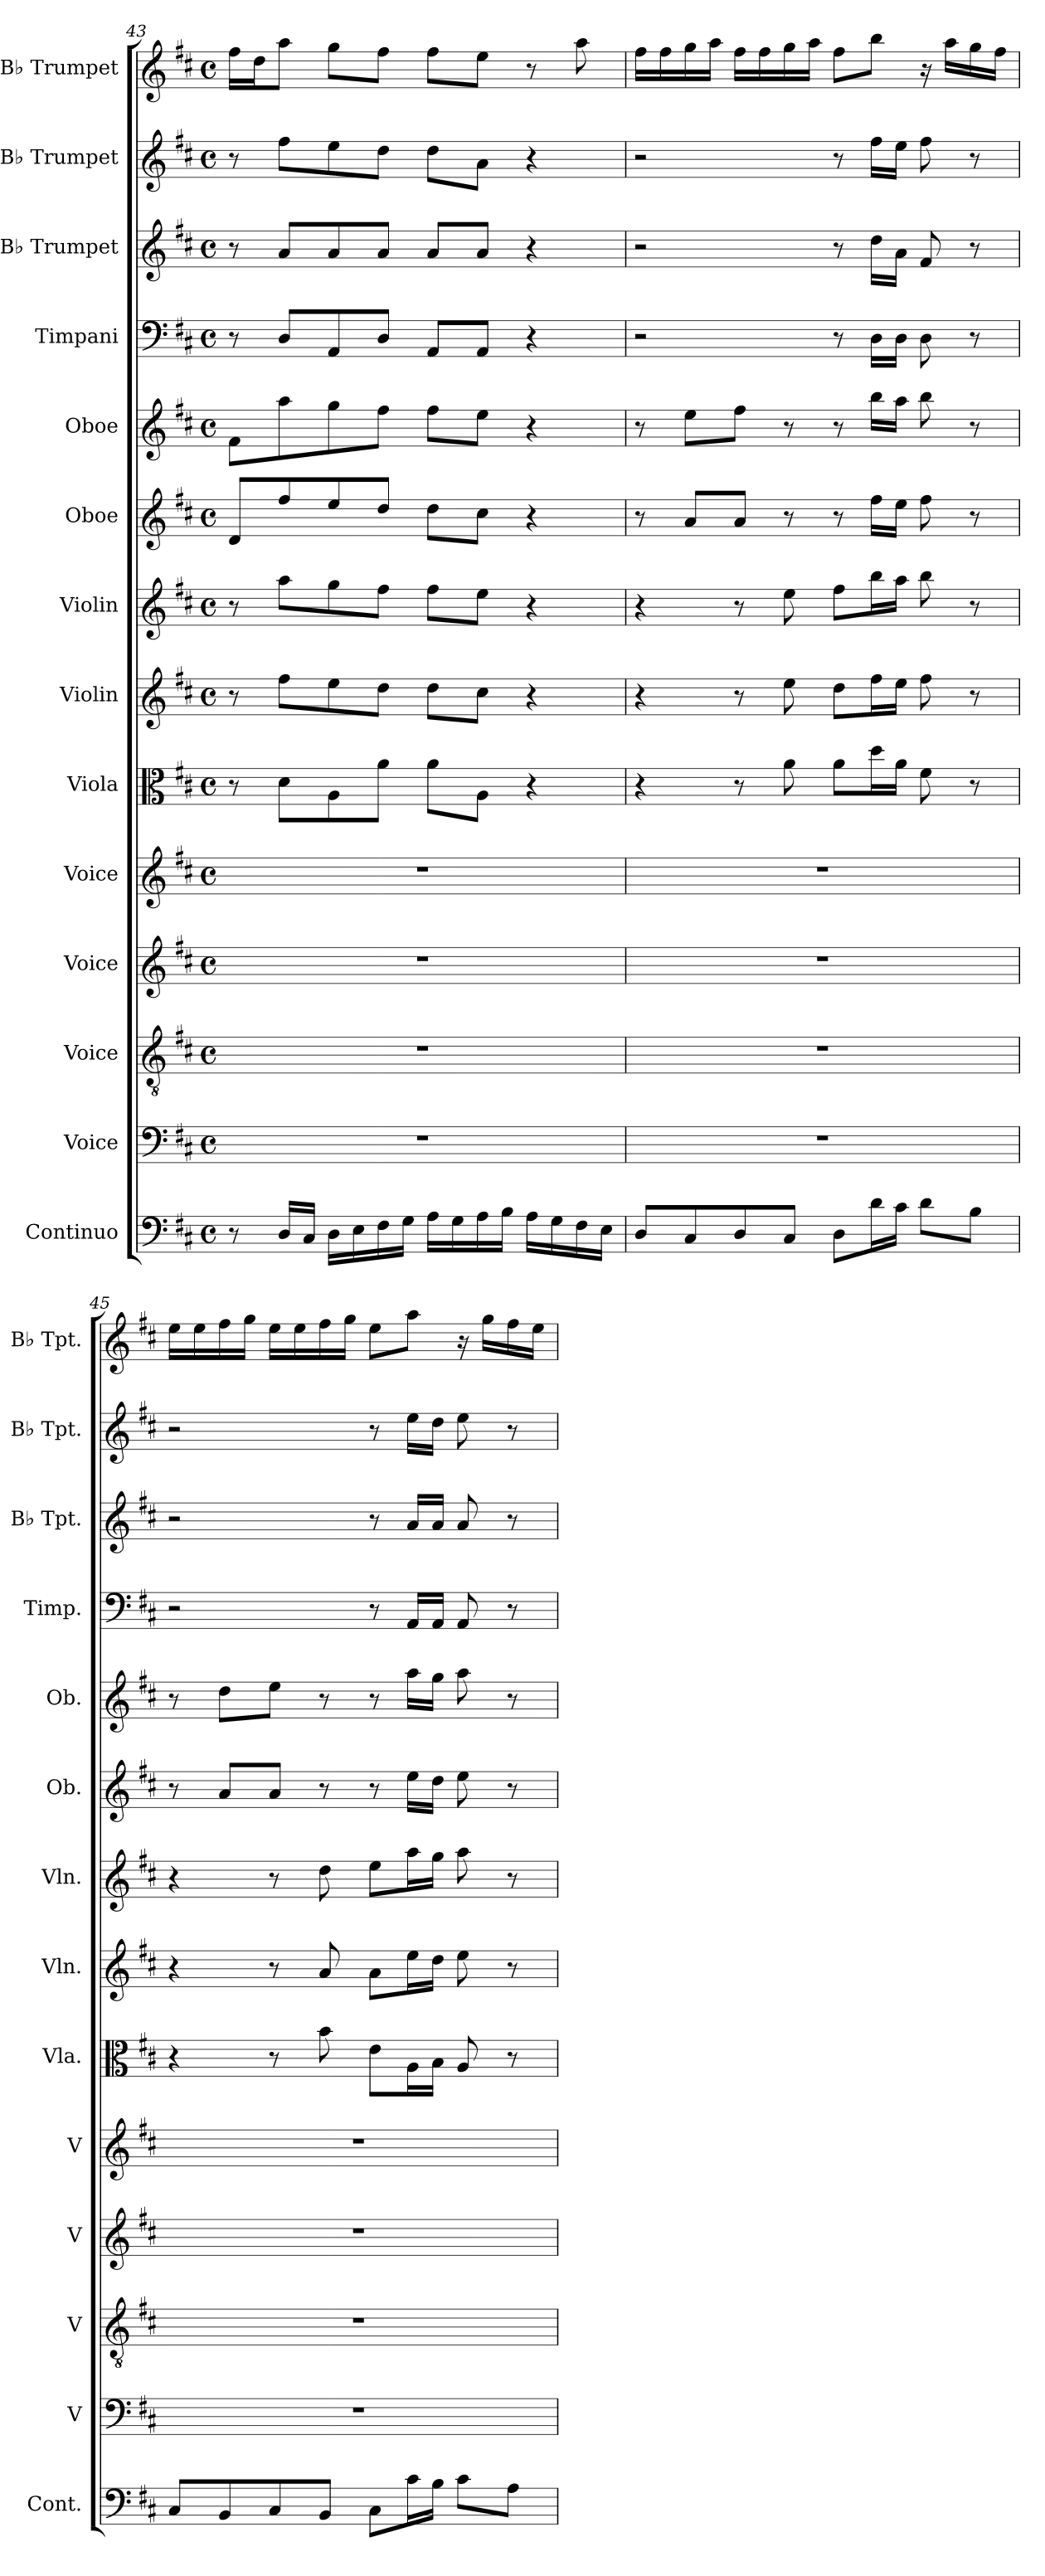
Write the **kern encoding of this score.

**kern	**kern	**kern	**kern	**kern	**kern	**kern	**kern	**kern	**kern	**kern	**kern	**kern	**kern
*part14	*part13	*part12	*part11	*part10	*part9	*part8	*part7	*part6	*part5	*part4	*part3	*part2	*part1
*staff14	*staff13	*staff12	*staff11	*staff10	*staff9	*staff8	*staff7	*staff6	*staff5	*staff4	*staff3	*staff2	*staff1
*I"Continuo	*I"Voice	*I"Voice	*I"Voice	*I"Voice	*I"Viola	*I"Violin	*I"Violin	*I"Oboe	*I"Oboe	*I"Timpani	*I"B♭ Trumpet	*I"B♭ Trumpet	*I"B♭ Trumpet
*I'Cont.	*I'V	*I'V	*I'V	*I'V	*I'Vla.	*I'Vln.	*I'Vln.	*I'Ob.	*I'Ob.	*I'Timp.	*I'B♭ Tpt.	*I'B♭ Tpt.	*I'B♭ Tpt.
*clefF4	*clefF4	*clefGv2	*clefG2	*clefG2	*clefC3	*clefG2	*clefG2	*clefG2	*clefG2	*clefF4	*clefG2	*clefG2	*clefG2
*k[f#c#]	*k[f#c#]	*k[f#c#]	*k[f#c#]	*k[f#c#]	*k[f#c#]	*k[f#c#]	*k[f#c#]	*k[f#c#]	*k[f#c#]	*k[f#c#]	*k[f#c#]	*k[f#c#]	*k[f#c#]
*M4/4	*M4/4	*M4/4	*M4/4	*M4/4	*M4/4	*M4/4	*M4/4	*M4/4	*M4/4	*M4/4	*M4/4	*M4/4	*M4/4
*met(c)	*met(c)	*met(c)	*met(c)	*met(c)	*met(c)	*met(c)	*met(c)	*met(c)	*met(c)	*met(c)	*met(c)	*met(c)	*met(c)
=43	=43	=43	=43	=43	=43	=43	=43	=43	=43	=43	=43	=43	=43
8r	1r	1r	1r	1r	8r	8r	8r	8dL	8f#L	8r	8r	8r	16ff#LL
.	.	.	.	.	.	.	.	.	.	.	.	.	16ddJ
16DLL	.	.	.	.	8dL	8ff#L	8aaL	8ff#	8aa	8DL	8aL	8ff#L	8aaJ
16C#JJ	.	.	.	.	.	.	.	.	.	.	.	.	.
16DLL	.	.	.	.	8A	8ee	8gg	8ee	8gg	8AA	8a	8ee	8ggL
16E	.	.	.	.	.	.	.	.	.	.	.	.	.
16F#	.	.	.	.	8aJ	8ddJ	8ff#J	8ddJ	8ff#J	8DJ	8aJ	8ddJ	8ff#J
16GJJ	.	.	.	.	.	.	.	.	.	.	.	.	.
16ALL	.	.	.	.	8aL	8ddL	8ff#L	8ddL	8ff#L	8AAL	8aL	8ddL	8ff#L
16G	.	.	.	.	.	.	.	.	.	.	.	.	.
16A	.	.	.	.	8AJ	8cc#J	8eeJ	8cc#J	8eeJ	8AAJ	8aJ	8aJ	8eeJ
16BJJ	.	.	.	.	.	.	.	.	.	.	.	.	.
16ALL	.	.	.	.	4r	4r	4r	4r	4r	4r	4r	4r	8r
16G	.	.	.	.	.	.	.	.	.	.	.	.	.
16F#	.	.	.	.	.	.	.	.	.	.	.	.	8aa
16EJJ	.	.	.	.	.	.	.	.	.	.	.	.	.
=44	=44	=44	=44	=44	=44	=44	=44	=44	=44	=44	=44	=44	=44
8DL	1r	1r	1r	1r	4r	4r	4r	8r	8r	2r	2r	2r	16ff#LL
.	.	.	.	.	.	.	.	.	.	.	.	.	16ff#
8C#	.	.	.	.	.	.	.	8aL	8eeL	.	.	.	16gg
.	.	.	.	.	.	.	.	.	.	.	.	.	16aaJJ
8D	.	.	.	.	8r	8r	8r	8aJ	8ff#J	.	.	.	16ff#LL
.	.	.	.	.	.	.	.	.	.	.	.	.	16ff#
8C#J	.	.	.	.	8a	8ee	8ee	8r	8r	.	.	.	16gg
.	.	.	.	.	.	.	.	.	.	.	.	.	16aaJJ
8DL	.	.	.	.	8aL	8ddL	8ff#L	8r	8r	8r	8r	8r	8ff#L
16dL	.	.	.	.	16ddL	16ff#L	16bbL	16ff#LL	16bbLL	16DLL	16ddLL	16ff#LL	8bbJ
16c#JJ	.	.	.	.	16aJJ	16eeJJ	16aaJJ	16eeJJ	16aaJJ	16DJJ	16aJJ	16eeJJ	.
8dL	.	.	.	.	8f#	8ff#	8bb	8ff#	8bb	8D	8f#	8ff#	16r
.	.	.	.	.	.	.	.	.	.	.	.	.	16aaLL
8BJ	.	.	.	.	8r	8r	8r	8r	8r	8r	8r	8r	16gg
.	.	.	.	.	.	.	.	.	.	.	.	.	16ff#JJ
=45	=45	=45	=45	=45	=45	=45	=45	=45	=45	=45	=45	=45	=45
8C#L	1r	1r	1r	1r	4r	4r	4r	8r	8r	2r	2r	2r	16eeLL
.	.	.	.	.	.	.	.	.	.	.	.	.	16ee
8BB	.	.	.	.	.	.	.	8aL	8ddL	.	.	.	16ff#
.	.	.	.	.	.	.	.	.	.	.	.	.	16ggJJ
8C#	.	.	.	.	8r	8r	8r	8aJ	8eeJ	.	.	.	16eeLL
.	.	.	.	.	.	.	.	.	.	.	.	.	16ee
8BBJ	.	.	.	.	8b	8a	8dd	8r	8r	.	.	.	16ff#
.	.	.	.	.	.	.	.	.	.	.	.	.	16ggJJ
8C#L	.	.	.	.	8eL	8aL	8eeL	8r	8r	8r	8r	8r	8eeL
16c#L	.	.	.	.	16AL	16eeL	16aaL	16eeLL	16aaLL	16AALL	16aLL	16eeLL	8aaJ
16BJJ	.	.	.	.	16BJJ	16ddJJ	16ggJJ	16ddJJ	16ggJJ	16AAJJ	16aJJ	16ddJJ	.
8c#L	.	.	.	.	8A	8ee	8aa	8ee	8aa	8AA	8a	8ee	16r
.	.	.	.	.	.	.	.	.	.	.	.	.	16ggLL
8AJ	.	.	.	.	8r	8r	8r	8r	8r	8r	8r	8r	16ff#
.	.	.	.	.	.	.	.	.	.	.	.	.	16eeJJ
=	=	=	=	=	=	=	=	=	=	=	=	=	=
*-	*-	*-	*-	*-	*-	*-	*-	*-	*-	*-	*-	*-	*-
